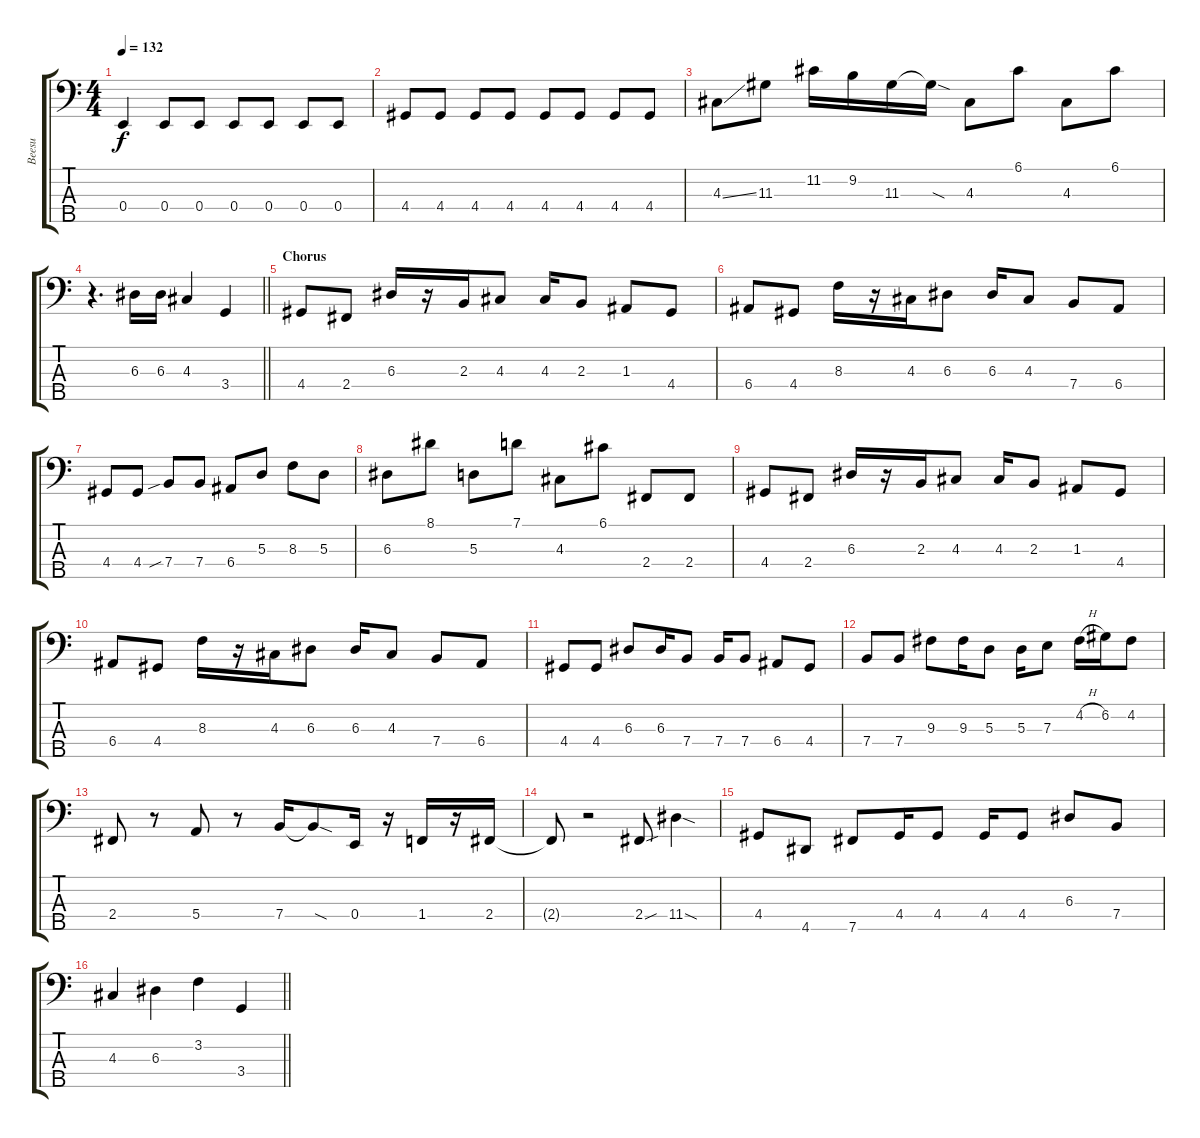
\track ("Beesu" "Beesu") {instrument electricbassfinger}
\staff {score tabs}
\tuning (G2 D2 A1 E1 B0) {hide}
\ts (4 4)
\tempo 132
\clef f4
\ks c
0.4.4{dy f} 0.4.8 0.4.8 0.4.8 0.4.8 0.4.8 0.4.8 |
4.4.8 4.4.8 4.4.8 4.4.8 4.4.8 4.4.8 4.4.8 4.4.8 |
4.3{ss}.8 11.3.8 11.2.16 9.2.16 11.3.16 11.3{sod t}.16 4.3.8 6.1.8 4.3.8 6.1.8 |
\barLineRight lightlight
r.4{d} 6.3.16 6.3.16 4.3.4 3.4.4 |
\section ("" "Chorus")
4.4.8 2.4.8 6.3.16 r.16 2.3.16 4.3.8 4.3.16 2.3.8 1.3.8 4.4.8 |
6.4.8 4.4.8 8.3.16 r.16 4.3.16 6.3.8 6.3.16 4.3.8 7.4.8 6.4.8 |
4.4.8 4.4.8 7.4{sib}.8 7.4.8 6.4.8 5.3.8 8.3.8 5.3.8 |
6.3.8 8.1.8 5.3.8 7.1.8 4.3.8 6.1.8 2.4.8 2.4.8 |
4.4.8 2.4.8 6.3.16 r.16 2.3.16 4.3.8 4.3.16 2.3.8 1.3.8 4.4.8 |
6.4.8 4.4.8 8.3.16 r.16 4.3.16 6.3.8 6.3.16 4.3.8 7.4.8 6.4.8 |
4.4.8 4.4.8 6.3.8 6.3.16 7.4.8 7.4.16 7.4.8 6.4.8 4.4.8 |
7.4.8 7.4.8 9.3.8 9.3.16 5.3.8 5.3.16 7.3.8 4.2{h}.16 6.2.16 4.2.8 |
2.4.8 r.8 5.4.8 r.8 7.4.16 7.4{sod t}.8 0.4.16 r.16 1.4.16 r.16 2.4.16 |
2.4{t}.8 r.2 2.4{sou}.8 11.4{sod}.4 |
4.4.8 4.5.8 7.5.8 4.4.16 4.4.8 4.4.16 4.4.8 6.3.8 7.4.8 |
\barLineRight lightlight
4.3.4 6.3.4 3.2.4 3.4.4
